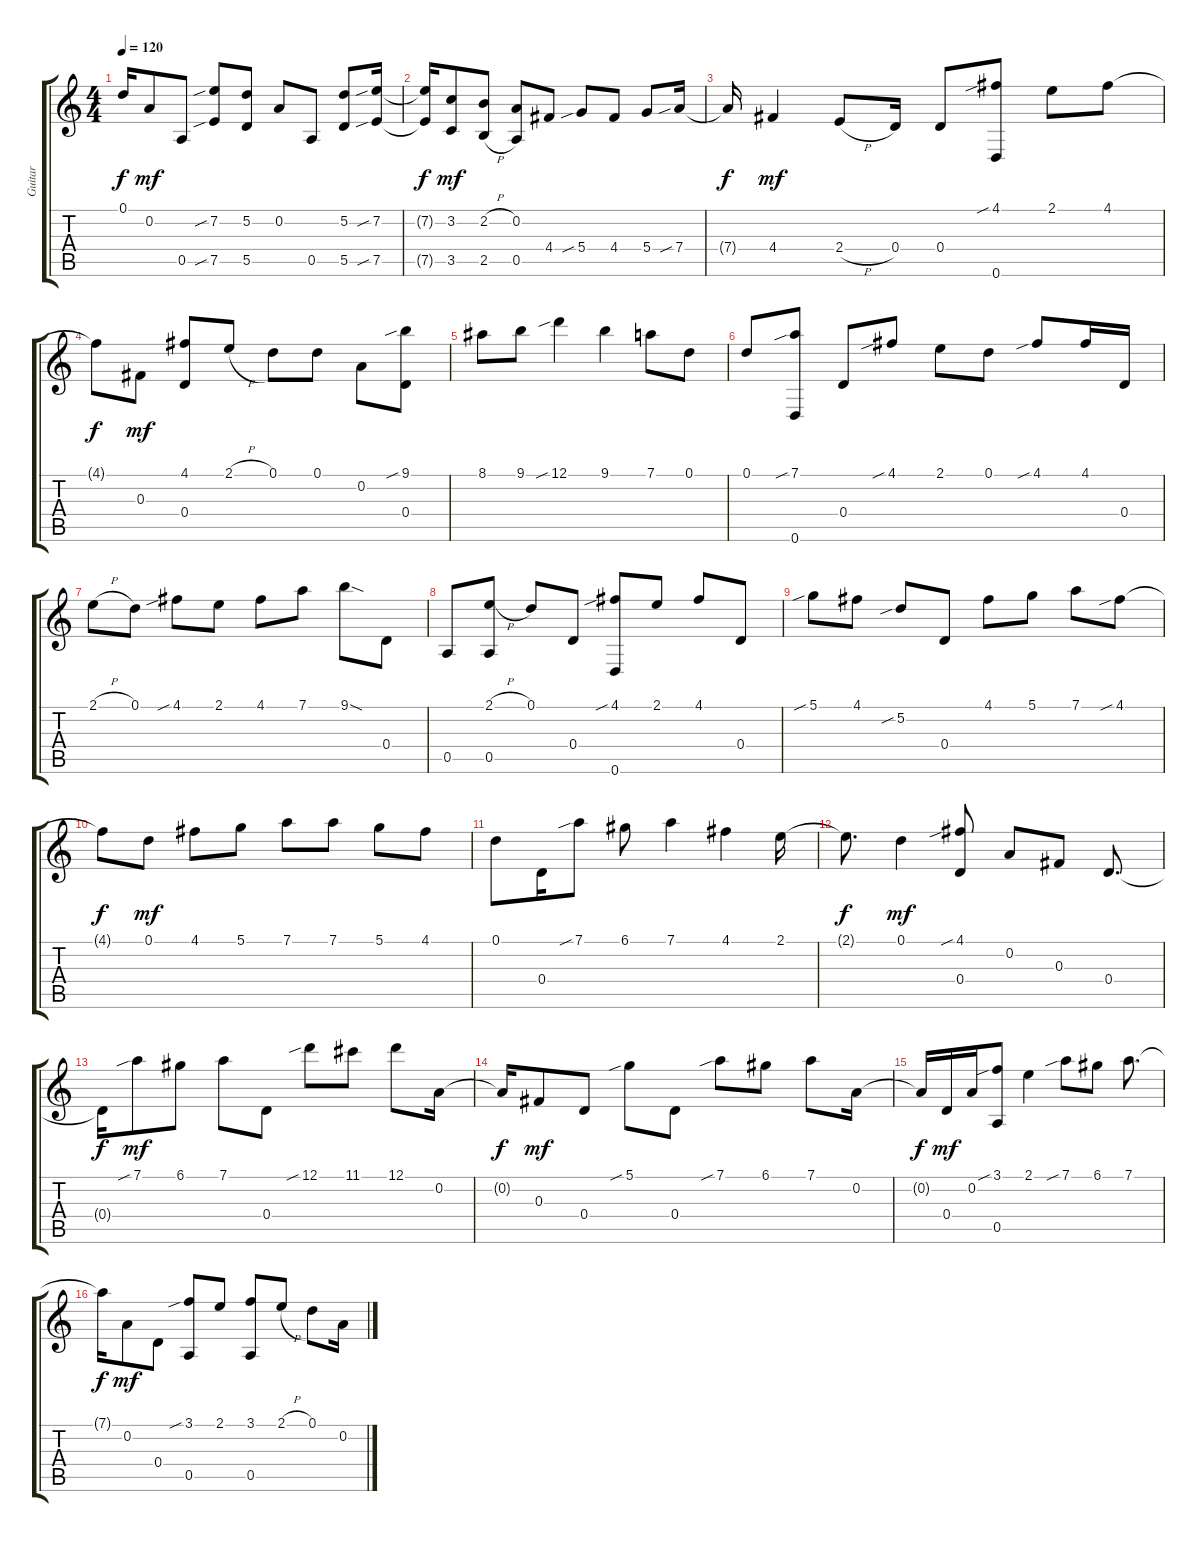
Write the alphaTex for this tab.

\track ("Guitar" "Guitar") {instrument acousticguitarsteel}
\staff {score tabs}
\tuning (D4 A3 Gb3 D3 A2 D2) {hide}
\ts (4 4)
\tempo 120
\clef g2
\ks c
0.1{t}.16{dy f} 0.2.8{dy mf} 0.5.8 (7.2{sib} 7.5{sib}).8 (5.2 5.5).8 0.2.8 0.5.8 (5.2 5.5).8 (7.2{sib} 7.5{sib}).16 |
(7.2{t} 7.5{t}).16{dy f} (3.2 3.5).8{dy mf} (2.2{h} 2.5{h}).8 (0.2 0.5).8 4.4.8 5.4{sib}.8 4.4.8 5.4.8 7.4{sib}.16 |
7.4{t}.16{dy f} 4.4.4{dy mf} 2.4{h}.8 0.4.16 0.4.8 (4.1{sib} 0.6).8 2.1.8 4.1.8 |
4.1{t}.8{dy f} 0.3.8{dy mf} (4.1 0.4).8 2.1{h}.8 0.1.8 0.1.8 0.2.8 (9.1{sib} 0.4).8 |
8.1.8 9.1.8 12.1{sib}.4 9.1.4 7.1.8 0.1.8 |
0.1.8 (7.1{sib} 0.6).8 0.4.8 4.1{sib}.8 2.1.8 0.1.8 4.1{sib}.8 4.1.16 0.4.16 |
2.1{h}.8 0.1.8 4.1{sib}.8 2.1.8 4.1.8 7.1.8 9.1{sod}.8 0.4.8 |
0.5.8 (2.1{h} 0.5).8 0.1.8 0.4.8 (4.1{sib} 0.6).8 2.1.8 4.1.8 0.4.8 |
5.1{sib}.8 4.1.8 5.2{sib}.8 0.4.8 4.1.8 5.1.8 7.1.8 4.1{sib}.8 |
4.1{t}.8{dy f} 0.1.8{dy mf} 4.1.8 5.1.8 7.1.8 7.1.8 5.1.8 4.1.8 |
0.1.8 0.4.16 7.1{sib}.8 6.1.8 7.1.4 4.1.4 2.1.16 |
2.1{t}.8{d dy f} 0.1.4{dy mf} (4.1{sib} 0.4).8 0.2.8 0.3.8 0.4.8{d} |
0.4{t}.16{dy f} 7.1{sib}.8{dy mf} 6.1.8 7.1.8 0.4.8 12.1{sib}.8 11.1.8 12.1.8 0.2.16 |
0.2{t}.16{dy f} 0.3.8{dy mf} 0.4.8 5.1{sib}.8 0.4.8 7.1{sib}.8 6.1.8 7.1.8 0.2.16 |
0.2{t}.16{dy f} 0.4.16{dy mf} 0.2.16 (3.1{sib} 0.5).8 2.1.4 7.1{sib}.8 6.1.8 7.1.8{d} |
7.1{t}.16{dy f} 0.2.8{dy mf} 0.4.8 (3.1{sib} 0.5).8 2.1.8 (3.1 0.5).8 2.1{h}.8 0.1.8 0.2.16
